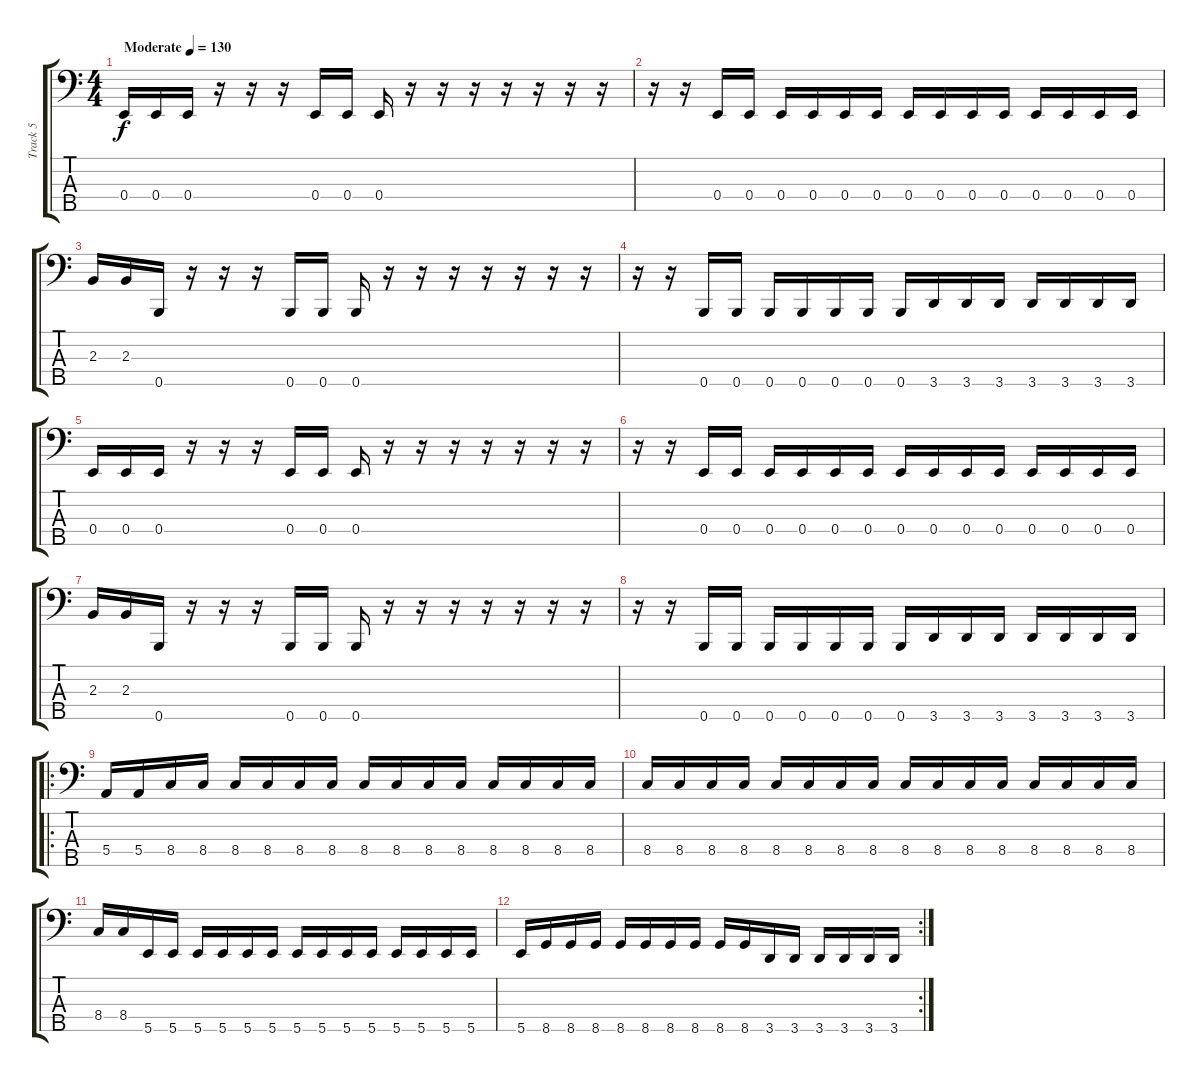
\track ("Track 5" "Track 5") {instrument electricbassfinger}
\staff {score tabs}
\tuning (G2 D2 A1 E1 B0) {hide}
\ts (4 4)
\tempo (130 "Moderate")
\clef f4
\ks c
0.4.16{dy f instrument electricbassfinger} 0.4.16 0.4.16 r.16 r.16 r.16 0.4.16 0.4.16 0.4.16 r.16 r.16 r.16 r.16 r.16 r.16 r.16 |
r.16 r.16 0.4.16 0.4.16 0.4.16 0.4.16 0.4.16 0.4.16 0.4.16 0.4.16 0.4.16 0.4.16 0.4.16 0.4.16 0.4.16 0.4.16 |
2.3.16 2.3.16 0.5.16 r.16 r.16 r.16 0.5.16 0.5.16 0.5.16 r.16 r.16 r.16 r.16 r.16 r.16 r.16 |
r.16 r.16 0.5.16 0.5.16 0.5.16 0.5.16 0.5.16 0.5.16 0.5.16 3.5.16 3.5.16 3.5.16 3.5.16 3.5.16 3.5.16 3.5.16 |
0.4.16 0.4.16 0.4.16 r.16 r.16 r.16 0.4.16 0.4.16 0.4.16 r.16 r.16 r.16 r.16 r.16 r.16 r.16 |
r.16 r.16 0.4.16 0.4.16 0.4.16 0.4.16 0.4.16 0.4.16 0.4.16 0.4.16 0.4.16 0.4.16 0.4.16 0.4.16 0.4.16 0.4.16 |
2.3.16 2.3.16 0.5.16 r.16 r.16 r.16 0.5.16 0.5.16 0.5.16 r.16 r.16 r.16 r.16 r.16 r.16 r.16 |
r.16 r.16 0.5.16 0.5.16 0.5.16 0.5.16 0.5.16 0.5.16 0.5.16 3.5.16 3.5.16 3.5.16 3.5.16 3.5.16 3.5.16 3.5.16 |
\ro
5.4.16 5.4.16 8.4.16 8.4.16 8.4.16 8.4.16 8.4.16 8.4.16 8.4.16 8.4.16 8.4.16 8.4.16 8.4.16 8.4.16 8.4.16 8.4.16 |
8.4.16 8.4.16 8.4.16 8.4.16 8.4.16 8.4.16 8.4.16 8.4.16 8.4.16 8.4.16 8.4.16 8.4.16 8.4.16 8.4.16 8.4.16 8.4.16 |
8.4.16 8.4.16 5.5.16 5.5.16 5.5.16 5.5.16 5.5.16 5.5.16 5.5.16 5.5.16 5.5.16 5.5.16 5.5.16 5.5.16 5.5.16 5.5.16 |
\rc 2
5.5.16 8.5.16 8.5.16 8.5.16 8.5.16 8.5.16 8.5.16 8.5.16 8.5.16 8.5.16 3.5.16 3.5.16 3.5.16 3.5.16 3.5.16 3.5.16
